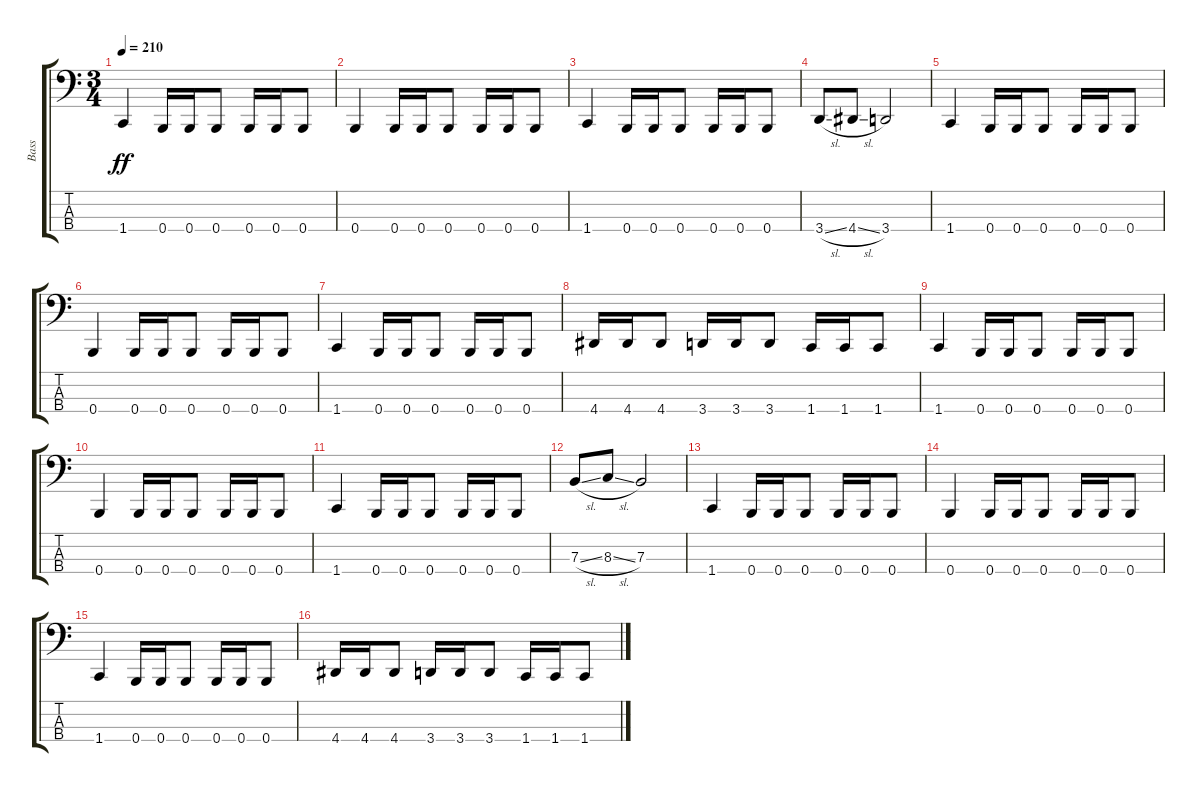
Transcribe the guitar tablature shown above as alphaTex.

\track ("Bass" "Bass") {instrument electricbassfinger}
\staff {score tabs}
\tuning (D2 A1 E1 B0) {hide}
\ts (3 4)
\tempo 210
\clef f4
\ks c
1.4.4{dy ff} 0.4.16 0.4.16 0.4.8 0.4.16 0.4.16 0.4.8 |
0.4.4 0.4.16 0.4.16 0.4.8 0.4.16 0.4.16 0.4.8 |
1.4.4 0.4.16 0.4.16 0.4.8 0.4.16 0.4.16 0.4.8 |
3.4{sl}.8 4.4{sl}.8 3.4.2 |
1.4.4 0.4.16 0.4.16 0.4.8 0.4.16 0.4.16 0.4.8 |
0.4.4 0.4.16 0.4.16 0.4.8 0.4.16 0.4.16 0.4.8 |
1.4.4 0.4.16 0.4.16 0.4.8 0.4.16 0.4.16 0.4.8 |
4.4.16 4.4.16 4.4.8 3.4.16 3.4.16 3.4.8 1.4.16 1.4.16 1.4.8 |
1.4.4 0.4.16 0.4.16 0.4.8 0.4.16 0.4.16 0.4.8 |
0.4.4 0.4.16 0.4.16 0.4.8 0.4.16 0.4.16 0.4.8 |
1.4.4 0.4.16 0.4.16 0.4.8 0.4.16 0.4.16 0.4.8 |
7.3{sl}.8 8.3{sl}.8 7.3.2 |
1.4.4 0.4.16 0.4.16 0.4.8 0.4.16 0.4.16 0.4.8 |
0.4.4 0.4.16 0.4.16 0.4.8 0.4.16 0.4.16 0.4.8 |
1.4.4 0.4.16 0.4.16 0.4.8 0.4.16 0.4.16 0.4.8 |
4.4.16 4.4.16 4.4.8 3.4.16 3.4.16 3.4.8 1.4.16 1.4.16 1.4.8
